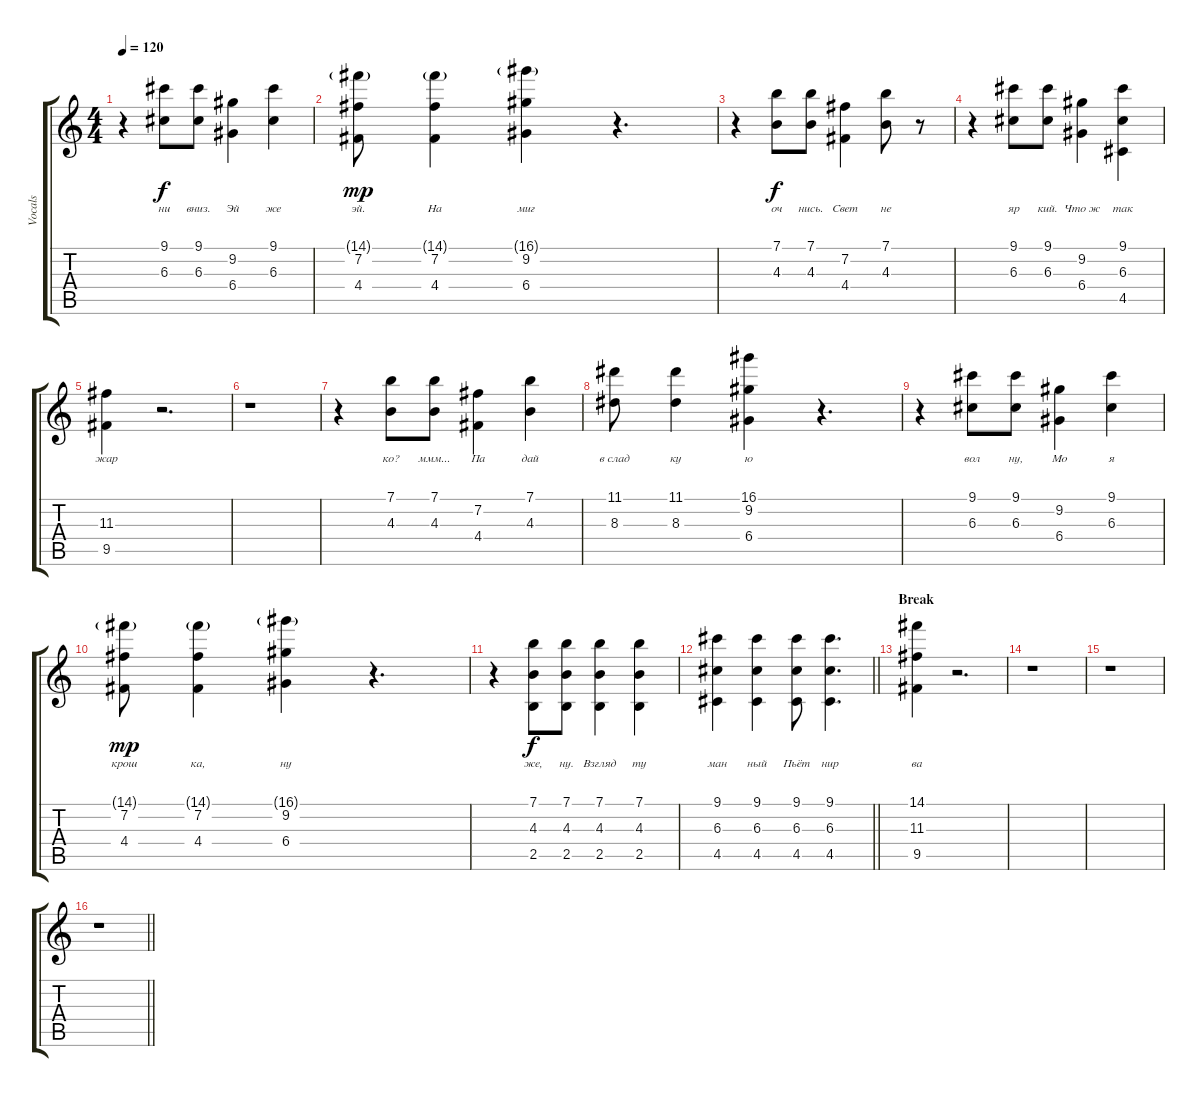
\track ("Vocals" "Vocals") {instrument acousticguitarsteel}
\staff {score tabs}
\tuning (E4 B3 G3 D3 A2 E2) {hide}
\ts (4 4)
\tempo 120
\clef g2
\ks c
r.4{dy f} (9.1 6.3).8{lyrics (0 "ни") lyrics (1 "") lyrics (2 "") lyrics (3 "") lyrics (4 "")} (9.1 6.3).8{lyrics (0 "вниз.") lyrics (1 "") lyrics (2 "") lyrics (3 "") lyrics (4 "")} (9.2 6.4).4{lyrics (0 "Эй") lyrics (1 "") lyrics (2 "") lyrics (3 "") lyrics (4 "")} (9.1 6.3).4{lyrics (0 "же") lyrics (1 "") lyrics (2 "") lyrics (3 "") lyrics (4 "")} |
(14.1{g} 7.2 4.4).8{lyrics (0 "эй.") lyrics (1 "") lyrics (2 "") lyrics (3 "") lyrics (4 "") dy mp} (14.1{g} 7.2 4.4).4{lyrics (0 "На") lyrics (1 "") lyrics (2 "") lyrics (3 "") lyrics (4 "")} (16.1{g} 9.2 6.4).4{lyrics (0 "миг") lyrics (1 "") lyrics (2 "") lyrics (3 "") lyrics (4 "")} r.4{d} |
r.4 (7.1 4.3).8{lyrics (0 "оч") lyrics (1 "") lyrics (2 "") lyrics (3 "") lyrics (4 "") dy f} (7.1 4.3).8{lyrics (0 "нись.") lyrics (1 "") lyrics (2 "") lyrics (3 "") lyrics (4 "")} (7.2 4.4).4{lyrics (0 "Свет") lyrics (1 "") lyrics (2 "") lyrics (3 "") lyrics (4 "")} (7.1 4.3).8{lyrics (0 "не") lyrics (1 "") lyrics (2 "") lyrics (3 "") lyrics (4 "")} r.8 |
r.4 (9.1 6.3).8{lyrics (0 "яр") lyrics (1 "") lyrics (2 "") lyrics (3 "") lyrics (4 "")} (9.1 6.3).8{lyrics (0 "кий.") lyrics (1 "") lyrics (2 "") lyrics (3 "") lyrics (4 "")} (9.2 6.4).4{lyrics (0 "Что ж") lyrics (1 "") lyrics (2 "") lyrics (3 "") lyrics (4 "")} (9.1 6.3 4.5).4{lyrics (0 "так") lyrics (1 "") lyrics (2 "") lyrics (3 "") lyrics (4 "")} |
(11.3 9.5).4{lyrics (0 "жар") lyrics (1 "") lyrics (2 "") lyrics (3 "") lyrics (4 "")} r.2{d} |
r.1 |
r.4 (7.1 4.3).8{lyrics (0 "ко?") lyrics (1 "") lyrics (2 "") lyrics (3 "") lyrics (4 "")} (7.1 4.3).8{lyrics (0 "ммм...") lyrics (1 "") lyrics (2 "") lyrics (3 "") lyrics (4 "")} (7.2 4.4).4{lyrics (0 "Па") lyrics (1 "") lyrics (2 "") lyrics (3 "") lyrics (4 "")} (7.1 4.3).4{lyrics (0 "дай") lyrics (1 "") lyrics (2 "") lyrics (3 "") lyrics (4 "")} |
(11.1 8.3).8{lyrics (0 "в слад") lyrics (1 "") lyrics (2 "") lyrics (3 "") lyrics (4 "")} (11.1 8.3).4{lyrics (0 "ку") lyrics (1 "") lyrics (2 "") lyrics (3 "") lyrics (4 "")} (16.1 9.2 6.4).4{lyrics (0 "ю") lyrics (1 "") lyrics (2 "") lyrics (3 "") lyrics (4 "")} r.4{d} |
r.4 (9.1 6.3).8{lyrics (0 "вол") lyrics (1 "") lyrics (2 "") lyrics (3 "") lyrics (4 "")} (9.1 6.3).8{lyrics (0 "ну,") lyrics (1 "") lyrics (2 "") lyrics (3 "") lyrics (4 "")} (9.2 6.4).4{lyrics (0 "Мо") lyrics (1 "") lyrics (2 "") lyrics (3 "") lyrics (4 "")} (9.1 6.3).4{lyrics (0 "я") lyrics (1 "") lyrics (2 "") lyrics (3 "") lyrics (4 "")} |
(14.1{g} 7.2 4.4).8{lyrics (0 "крош") lyrics (1 "") lyrics (2 "") lyrics (3 "") lyrics (4 "") dy mp} (14.1{g} 7.2 4.4).4{lyrics (0 "ка,") lyrics (1 "") lyrics (2 "") lyrics (3 "") lyrics (4 "")} (16.1{g} 9.2 6.4).4{lyrics (0 "ну") lyrics (1 "") lyrics (2 "") lyrics (3 "") lyrics (4 "")} r.4{d} |
r.4 (7.1 4.3 2.5).8{lyrics (0 "же,") lyrics (1 "") lyrics (2 "") lyrics (3 "") lyrics (4 "") dy f} (7.1 4.3 2.5).8{lyrics (0 "ну.") lyrics (1 "") lyrics (2 "") lyrics (3 "") lyrics (4 "")} (7.1 4.3 2.5).4{lyrics (0 "Взгляд") lyrics (1 "") lyrics (2 "") lyrics (3 "") lyrics (4 "")} (7.1 4.3 2.5).4{lyrics (0 "ту") lyrics (1 "") lyrics (2 "") lyrics (3 "") lyrics (4 "")} |
\barLineRight lightlight
(9.1 6.3 4.5).4{lyrics (0 "ман") lyrics (1 "") lyrics (2 "") lyrics (3 "") lyrics (4 "")} (9.1 6.3 4.5).4{lyrics (0 "ный") lyrics (1 "") lyrics (2 "") lyrics (3 "") lyrics (4 "")} (9.1 6.3 4.5).8{lyrics (0 "Пьёт") lyrics (1 "") lyrics (2 "") lyrics (3 "") lyrics (4 "")} (9.1 6.3 4.5).4{d lyrics (0 "нир") lyrics (1 "") lyrics (2 "") lyrics (3 "") lyrics (4 "")} |
\section ("" "Break")
(14.1 11.3 9.5).4{lyrics (0 "ва") lyrics (1 "") lyrics (2 "") lyrics (3 "") lyrics (4 "")} r.2{d} |
r.1 |
r.1 |
\barLineRight lightlight
r.1
